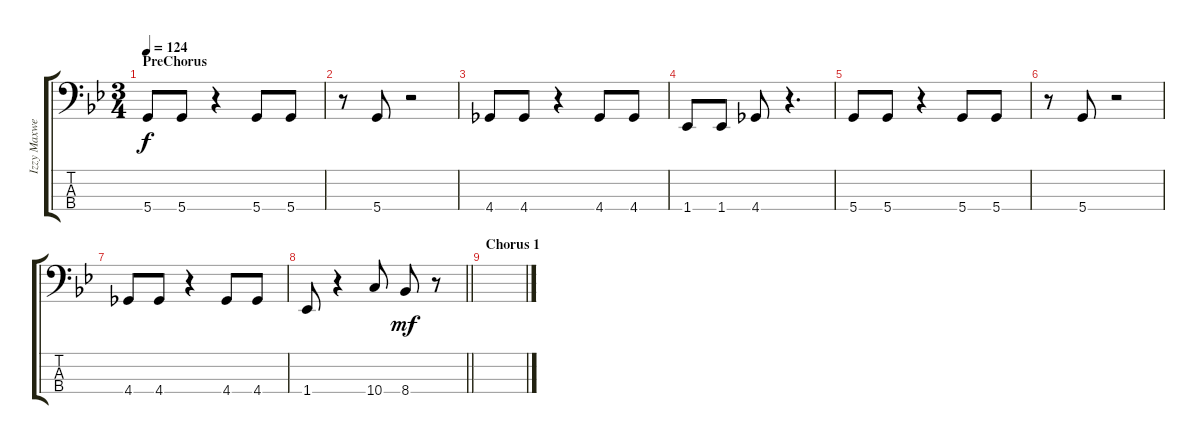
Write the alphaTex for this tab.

\track ("Izzy Maxwell (Bass)" "Izzy Maxwe") {instrument electricbassfinger}
\staff {score tabs}
\tuning (G2 D2 A1 D1) {hide}
\ts (3 4)
\section ("" "PreChorus")
\tempo 124
\clef f4
\ks bb
5.4.8{dy f} 5.4.8 r.4 5.4.8 5.4.8 |
r.8 5.4.8 r.2 |
4.4.8 4.4.8 r.4 4.4.8 4.4.8 |
1.4.8 1.4.8 4.4.8 r.4{d} |
5.4.8 5.4.8 r.4 5.4.8 5.4.8 |
r.8 5.4.8 r.2 |
4.4.8 4.4.8 r.4 4.4.8 4.4.8 |
\barLineRight lightlight
1.4.8 r.4 10.4.8 8.4.8{dy mf} r.8 |
\section ("" "Chorus 1")
